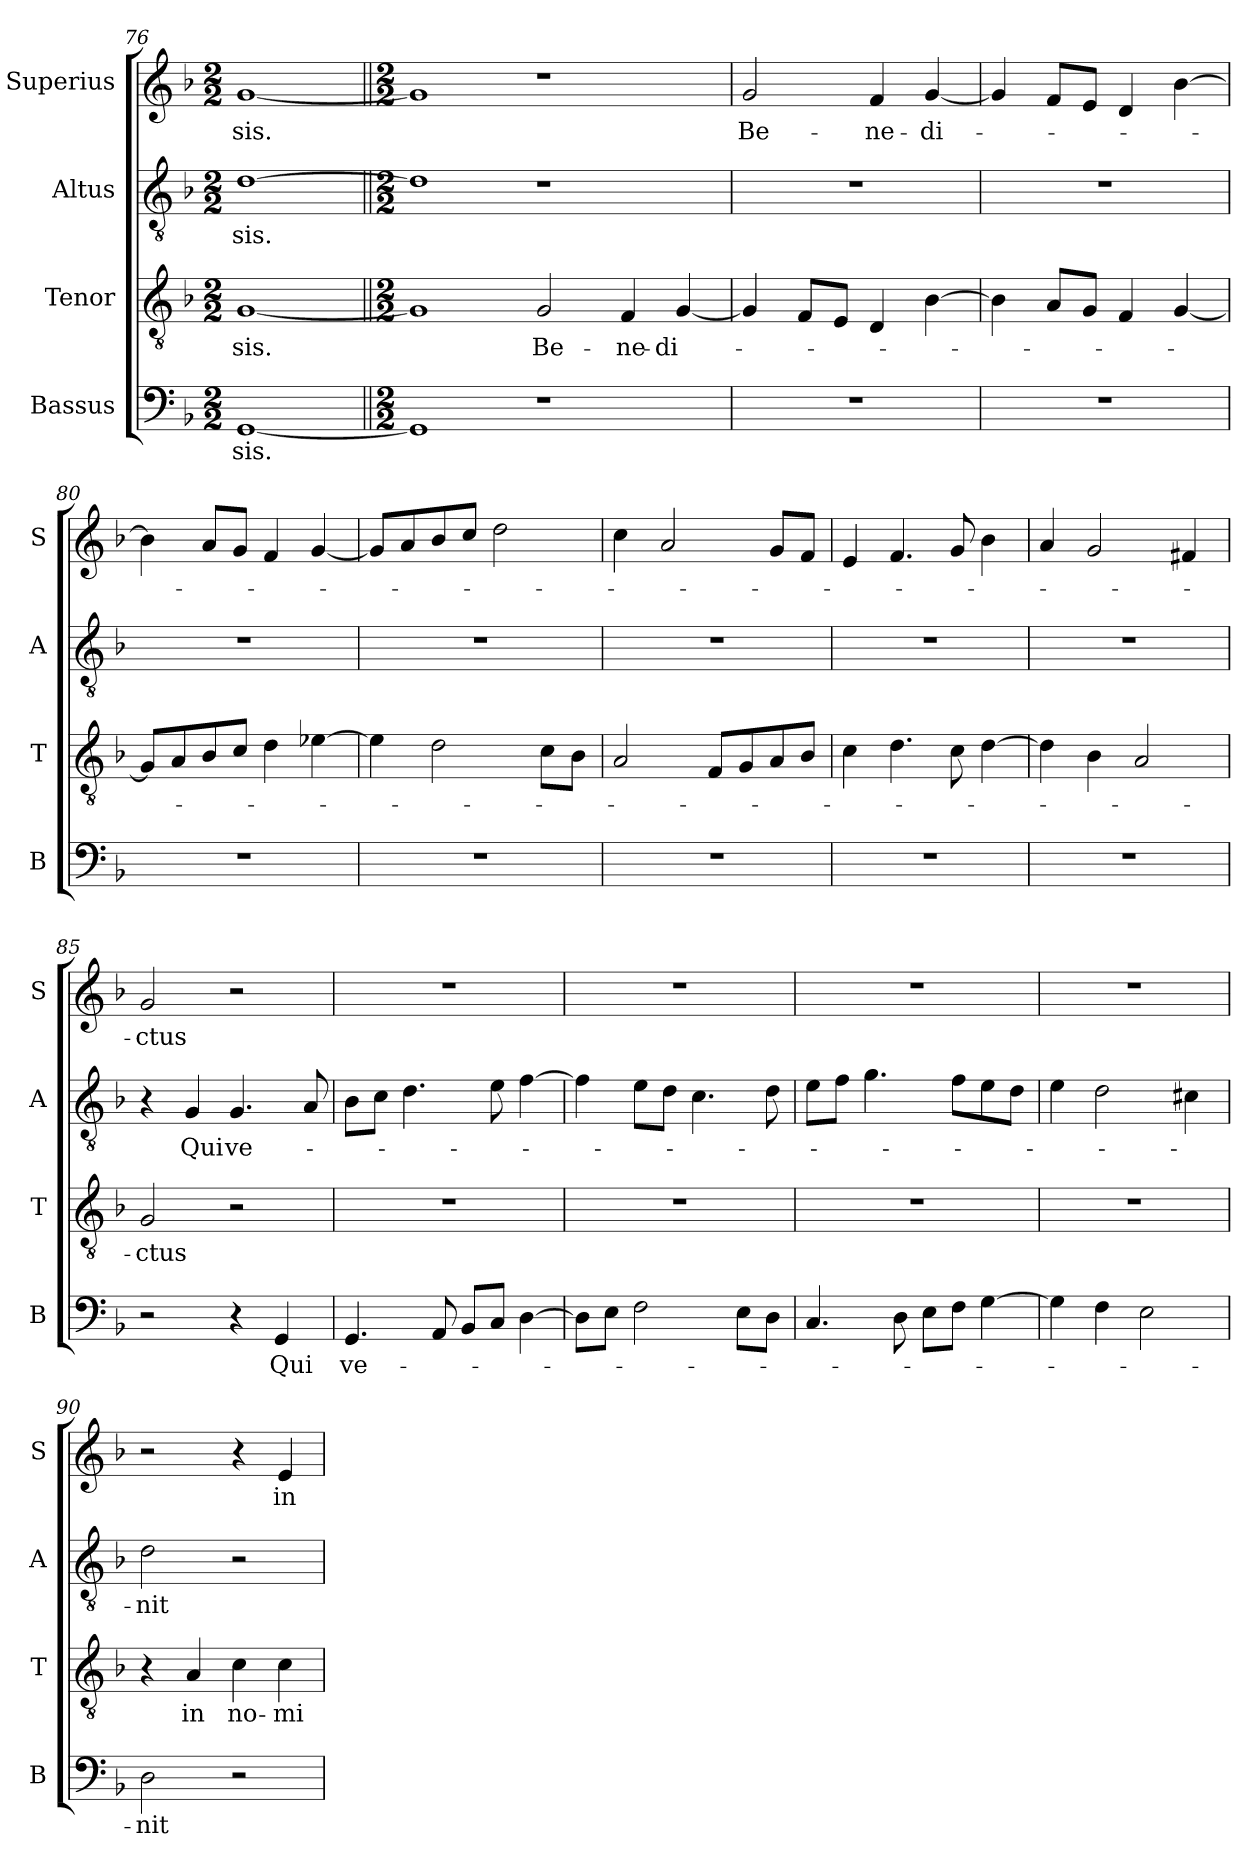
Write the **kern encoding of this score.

**kern	**text	**kern	**text	**kern	**text	**kern	**text
*part4	*part4	*part3	*part3	*part2	*part2	*part1	*part1
*staff4	*staff4	*staff3	*staff3	*staff2	*staff2	*staff1	*staff1
*I"Bassus	*	*I"Tenor	*	*I"Altus	*	*I"Superius	*
*I'B	*	*I'T	*	*I'A	*	*I'S	*
*clefF4	*	*clefGv2	*	*clefGv2	*	*clefG2	*
*k[b-]	*	*k[b-]	*	*k[b-]	*	*k[b-]	*
*M2/2	*	*M2/2	*	*M2/2	*	*M2/2	*
=76	=76	=76	=76	=76	=76	=76	=76
[1GG	-sis.	[1G	-sis.	[1d	-sis.	[1g	-sis.
=77||	=77||	=77||	=77||	=77||	=77||	=77||	=77||
*M2/2	*	*M2/2	*	*M2/2	*	*M2/2	*
1GG]	.	1G]	.	1d]	.	1g]	.
1r	.	2G	Be-	1r	.	1r	.
.	.	4F	-ne-	.	.	.	.
.	.	[4G	-di-	.	.	.	.
=78	=78	=78	=78	=78	=78	=78	=78
1r	.	4G]	.	1r	.	2g	Be-
.	.	8FL	.	.	.	.	.
.	.	8EJ	.	.	.	.	.
.	.	4D	.	.	.	4f	-ne-
.	.	[4B-	.	.	.	[4g	-di-
=79	=79	=79	=79	=79	=79	=79	=79
1r	.	4B-]	.	1r	.	4g]	.
.	.	8AL	.	.	.	8fL	.
.	.	8GJ	.	.	.	8eJ	.
.	.	4F	.	.	.	4d	.
.	.	[4G	.	.	.	[4b-	.
=80	=80	=80	=80	=80	=80	=80	=80
1r	.	8GL]	.	1r	.	4b-]	.
.	.	8A	.	.	.	.	.
.	.	8B-	.	.	.	8aL	.
.	.	8cJ	.	.	.	8gJ	.
.	.	4d	.	.	.	4f	.
.	.	[4e-X	.	.	.	[4g	.
=81	=81	=81	=81	=81	=81	=81	=81
1r	.	4e-]	.	1r	.	8gL]	.
.	.	.	.	.	.	8a	.
.	.	2d	.	.	.	8b-	.
.	.	.	.	.	.	8ccJ	.
.	.	.	.	.	.	2dd	.
.	.	8cL	.	.	.	.	.
.	.	8B-J	.	.	.	.	.
=82	=82	=82	=82	=82	=82	=82	=82
1r	.	2A	.	1r	.	4cc	.
.	.	.	.	.	.	2a	.
.	.	8FL	.	.	.	.	.
.	.	8G	.	.	.	.	.
.	.	8A	.	.	.	8gL	.
.	.	8B-J	.	.	.	8fJ	.
=83	=83	=83	=83	=83	=83	=83	=83
1r	.	4c	.	1r	.	4e	.
.	.	4.d	.	.	.	4.f	.
.	.	8c	.	.	.	8g	.
.	.	[4d	.	.	.	4b-	.
=84	=84	=84	=84	=84	=84	=84	=84
1r	.	4d]	.	1r	.	4a	.
.	.	4B-	.	.	.	2g	.
.	.	2A	.	.	.	.	.
.	.	.	.	.	.	4f#X	.
=85	=85	=85	=85	=85	=85	=85	=85
2r	.	2G	-ctus	4r	.	2g	-ctus
.	.	.	.	4G	Qui	.	.
4r	.	2r	.	4.G	ve-	2r	.
4GG	Qui	.	.	.	.	.	.
.	.	.	.	8A	.	.	.
=86	=86	=86	=86	=86	=86	=86	=86
4.GG	ve-	1r	.	8B-L	.	1r	.
.	.	.	.	8cJ	.	.	.
.	.	.	.	4.d	.	.	.
8AA	.	.	.	.	.	.	.
8BB-L	.	.	.	.	.	.	.
8CJ	.	.	.	8e	.	.	.
[4D	.	.	.	[4f	.	.	.
=87	=87	=87	=87	=87	=87	=87	=87
8DL]	.	1r	.	4f]	.	1r	.
8EJ	.	.	.	.	.	.	.
2F	.	.	.	8eL	.	.	.
.	.	.	.	8dJ	.	.	.
.	.	.	.	4.c	.	.	.
8EL	.	.	.	.	.	.	.
8DJ	.	.	.	8d	.	.	.
=88	=88	=88	=88	=88	=88	=88	=88
4.C	.	1r	.	8eL	.	1r	.
.	.	.	.	8fJ	.	.	.
.	.	.	.	4.g	.	.	.
8D	.	.	.	.	.	.	.
8EL	.	.	.	.	.	.	.
8FJ	.	.	.	8fL	.	.	.
[4G	.	.	.	8e	.	.	.
.	.	.	.	8dJ	.	.	.
=89	=89	=89	=89	=89	=89	=89	=89
4G]	.	1r	.	4e	.	1r	.
4F	.	.	.	2d	.	.	.
2E	.	.	.	.	.	.	.
.	.	.	.	4c#X	.	.	.
=90	=90	=90	=90	=90	=90	=90	=90
2D	-nit	4r	.	2d	-nit	2r	.
.	.	4A	in	.	.	.	.
2r	.	4c	no-	2r	.	4r	.
.	.	4c	-mi-	.	.	4e	in
=	=	=	=	=	=	=	=
*-	*-	*-	*-	*-	*-	*-	*-
